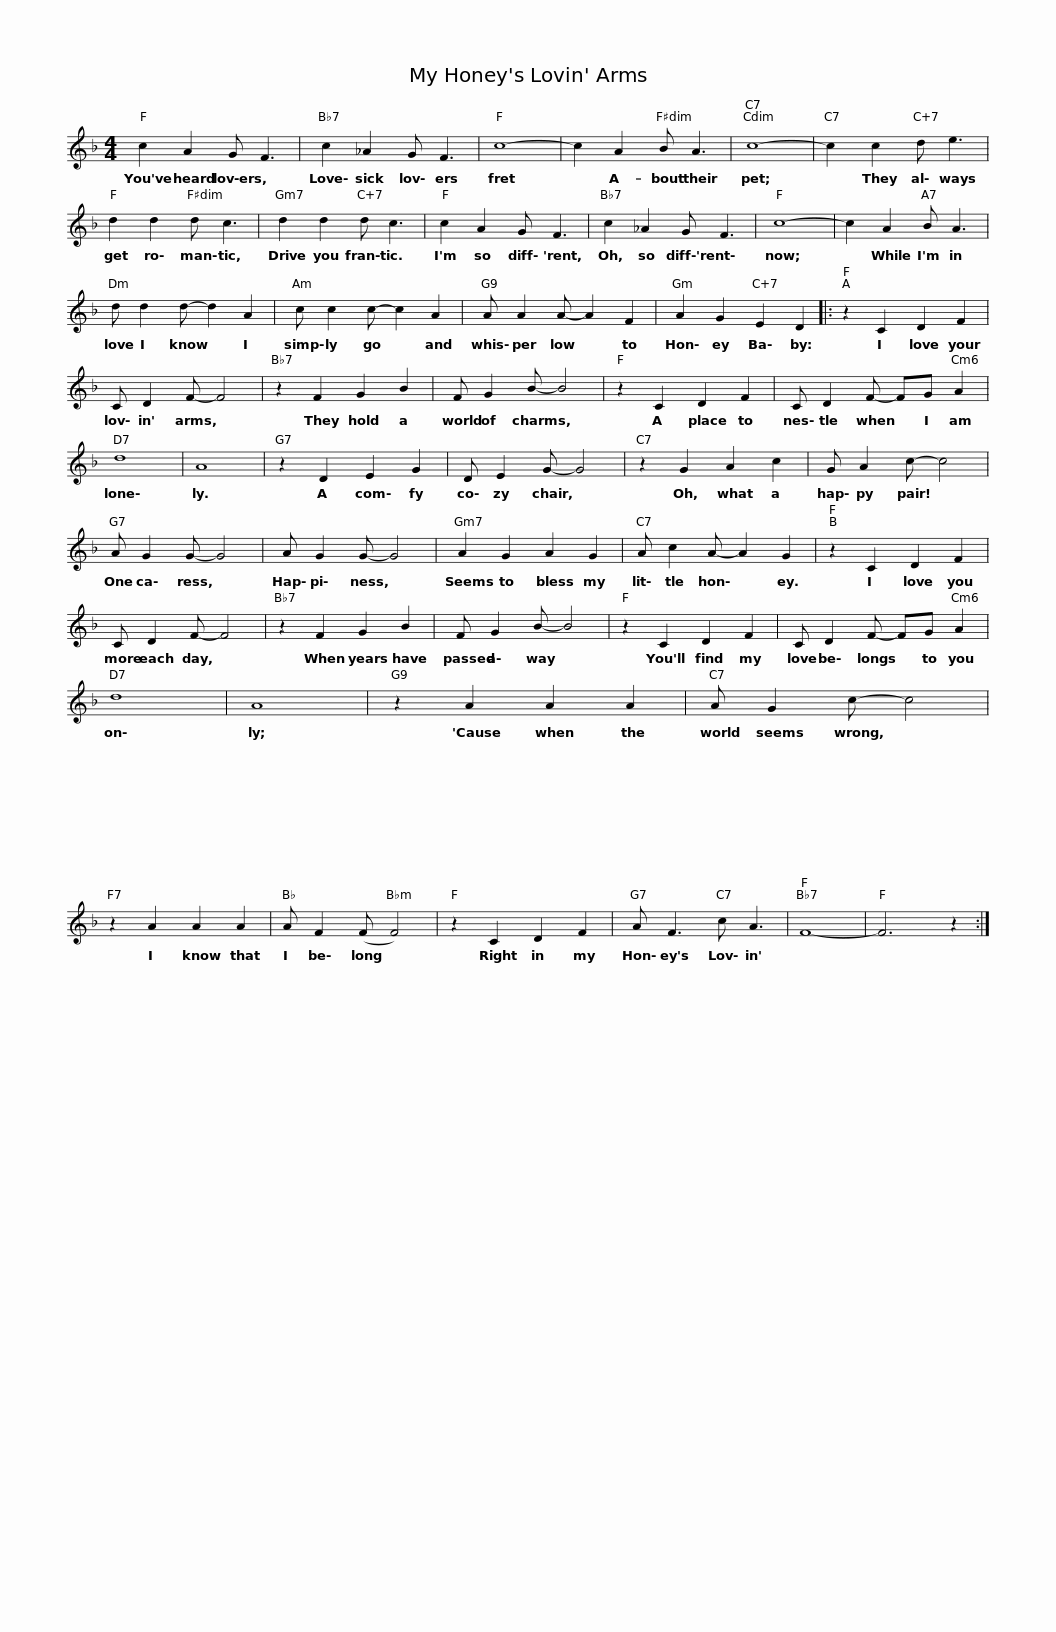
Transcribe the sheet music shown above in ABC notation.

X:1
L:1/8
M:4/4
I:linebreak $
K:F
V:1 treble
V:1
 c2 A2 G F3 | c2 _A2 G F3 | c8- | c2 A2 B A3 |$ c8- | %5
 c2 c2 d e3 | d2 d2 d c3 | d2 d2 d c3 |$ c2 A2 G F3 | c2 _A2 G F3 | %10
 c8- | c2 A2 B A3 |$ d d2 d- d2 A2 | c c2 c- c2 A2 | A A2 A- A2 F2 | %15
 A2 G2 E2 D2 |:$ z2 C2 D2 F2 | C D2 F- F4 | z2 F2 G2 B2 | F G2 B- B4 |$ %20
 z2 C2 D2 F2 | C D2 F- FG A2 | d8 | A8 |$ z2 D2 E2 G2 | %25
 D E2 G- G4 | z2 G2 A2 c2 | G A2 c- c4 |$ A G2 G- G4 | A G2 G- G4 | %30
 A2 G2 A2 G2 | A c2 A- A2 G2 |$ z2 C2 D2 F2 | C D2 F- F4 | z2 F2 G2 B2 | %35
 F G2 B- B4 |$ z2 C2 D2 F2 | C D2 F- FG A2 | d8 | A8 |$ %40
 z2 A2 A2 A2 | A G2 c- c4 | z2 A2 A2 A2 | A F2 (F F4) |$ z2 C2 D2 F2 | %45
 A F3 c A3 | F8- | F6 z2 :| %48
